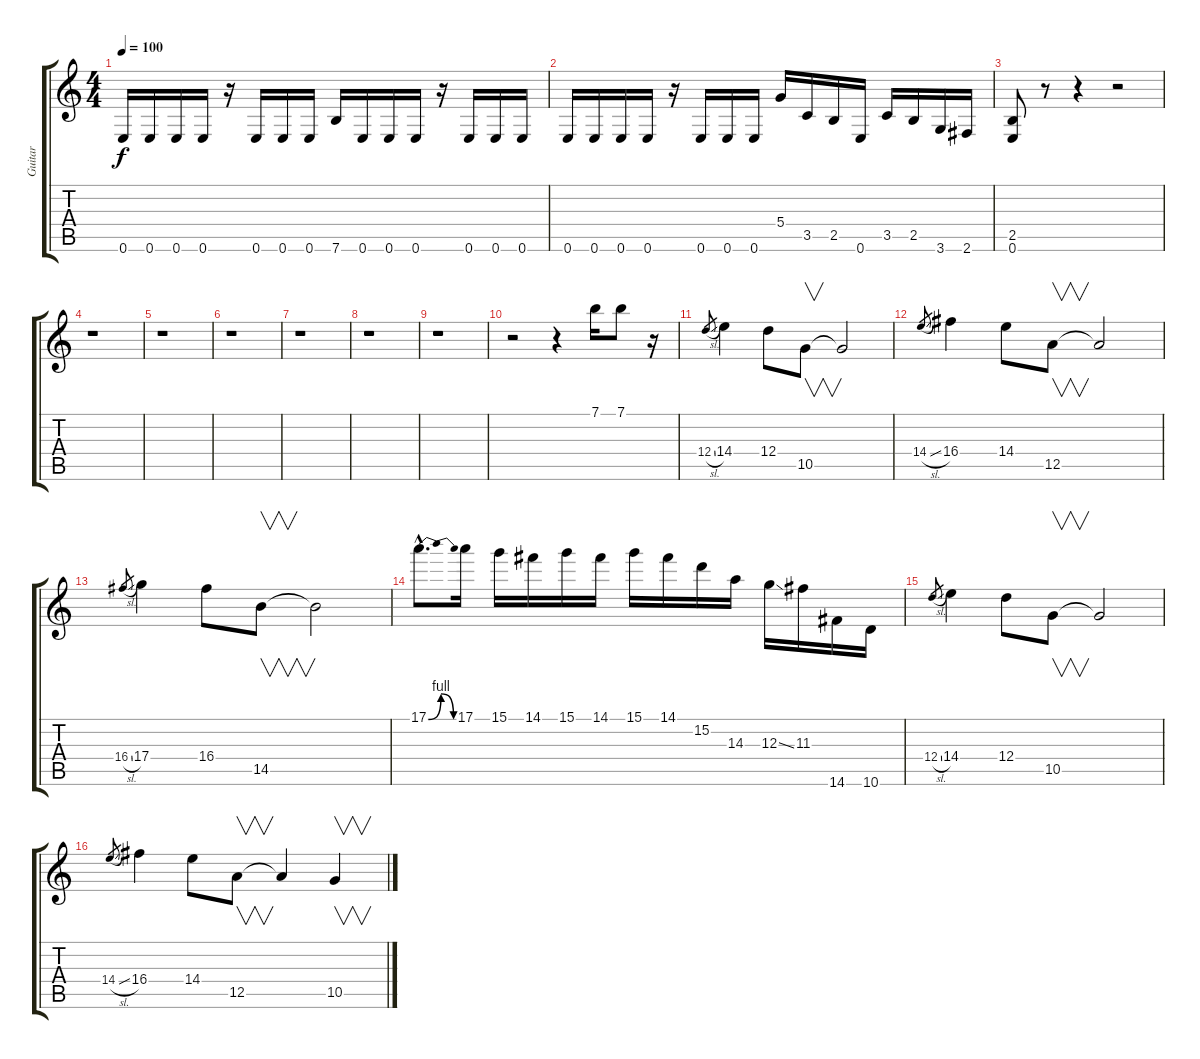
\track ("Guitar" "Guitar") {instrument distortionguitar}
\staff {score tabs}
\tuning (E4 B3 G3 D3 A2 E2) {hide}
\ts (4 4)
\tempo 100
\clef g2
\ks c
0.6.16{dy f} 0.6.16 0.6.16 0.6.16 r.16 0.6.16 0.6.16 0.6.16 7.6.16 0.6.16 0.6.16 0.6.16 r.16 0.6.16 0.6.16 0.6.16 |
0.6.16 0.6.16 0.6.16 0.6.16 r.16 0.6.16 0.6.16 0.6.16 5.4.16 3.5.16 2.5.16 0.6.16 3.5.16 2.5.16 3.6.16 2.6.16 |
(2.5 0.6).8 r.8 r.4 r.2 |
r.1 |
r.1 |
r.1 |
r.1 |
r.1 |
r.1 |
r.2 r.4 7.1.16{instrument marimba} 7.1.8 r.16 |
12.4{sl}.8{gr} 14.4.4{instrument distortionguitar} 12.4.8 10.5.8{v} 10.5{t}.2 |
14.4{sl}.8{gr} 16.4.4 14.4.8 12.5.8{v} 12.5{t}.2 |
16.4{sl}.8{gr} 17.4.4 16.4.8 14.5.8{v} 14.5{t}.2 |
17.1{be (bendrelease 0 0 15 4 30 4 60 0) hac}.8{d} 17.1.16 15.1.16 14.1.16 15.1.16 14.1.16 15.1.16 14.1.16 15.2.16 14.3.16 12.3{ss}.16 11.3.16 14.6.16 10.6.16 |
12.4{sl}.8{gr} 14.4.4 12.4.8 10.5.8{v} 10.5{t}.2 |
14.4{sl}.8{gr} 16.4.4 14.4.8 12.5.8{v} 12.5{t}.4 10.5.4{v}
